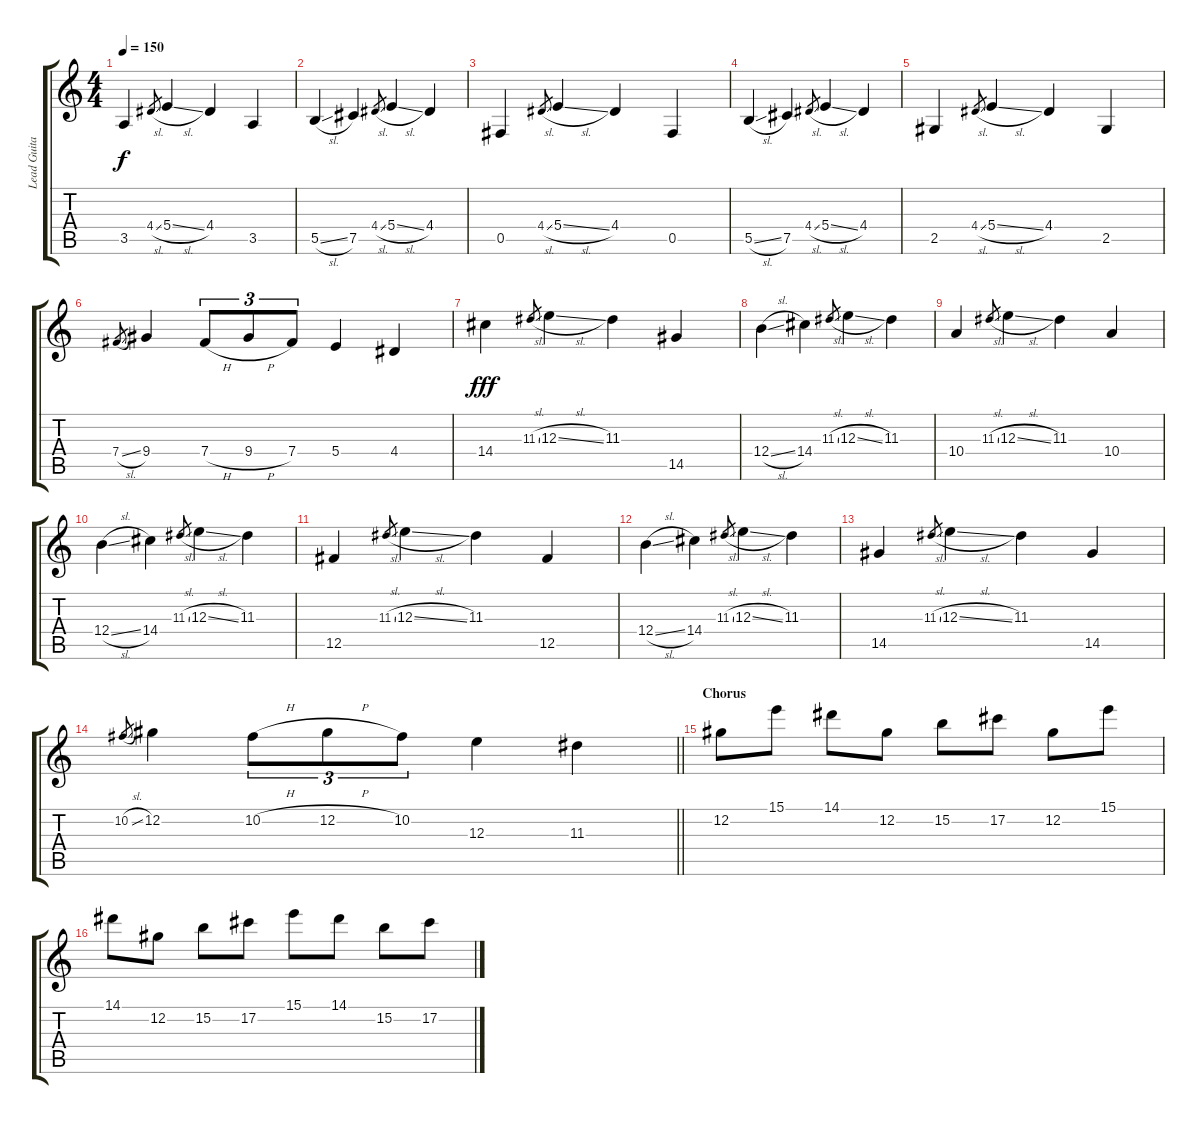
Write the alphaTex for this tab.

\track ("Lead Guitar" "Lead Guita") {instrument distortionguitar}
\staff {score tabs}
\tuning (Db4 Ab3 E3 B2 Gb2 B1) {hide}
\ts (4 4)
\tempo 150
\clef g2
\ks c
3.5.4{dy f} 4.4{sl}.8{gr} 5.4{sl}.4 4.4.4 3.5.4 |
5.5{sl}.4 7.5.4 4.4{sl}.8{gr} 5.4{sl}.4 4.4.4 |
0.5.4 4.4{sl}.8{gr} 5.4{sl}.4 4.4.4 0.5.4 |
5.5{sl}.4 7.5.4 4.4{sl}.8{gr} 5.4{sl}.4 4.4.4 |
2.5.4 4.4{sl}.8{gr} 5.4{sl}.4 4.4.4 2.5.4 |
7.4{sl}.8{gr} 9.4.4 7.4{h}.8{tu (3 2)} 9.4{h}.8{tu (3 2)} 7.4.8{tu (3 2)} 5.4.4 4.4.4 |
14.4.4{dy fff} 11.3{sl}.8{gr} 12.3{sl}.4 11.3.4 14.5.4 |
12.4{sl}.4 14.4.4 11.3{sl}.8{gr} 12.3{sl}.4 11.3.4 |
10.4.4 11.3{sl}.8{gr} 12.3{sl}.4 11.3.4 10.4.4 |
12.4{sl}.4 14.4.4 11.3{sl}.8{gr} 12.3{sl}.4 11.3.4 |
12.5.4 11.3{sl}.8{gr} 12.3{sl}.4 11.3.4 12.5.4 |
12.4{sl}.4 14.4.4 11.3{sl}.8{gr} 12.3{sl}.4 11.3.4 |
14.5.4 11.3{sl}.8{gr} 12.3{sl}.4 11.3.4 14.5.4 |
\barLineRight lightlight
10.2{sl}.8{gr} 12.2.4 10.2{h}.8{tu (3 2)} 12.2{h}.8{tu (3 2)} 10.2.8{tu (3 2)} 12.3.4 11.3.4 |
\section ("" "Chorus")
12.2.8 15.1.8 14.1.8 12.2.8 15.2.8 17.2.8 12.2.8 15.1.8 |
14.1.8 12.2.8 15.2.8 17.2.8 15.1.8 14.1.8 15.2.8 17.2.8
